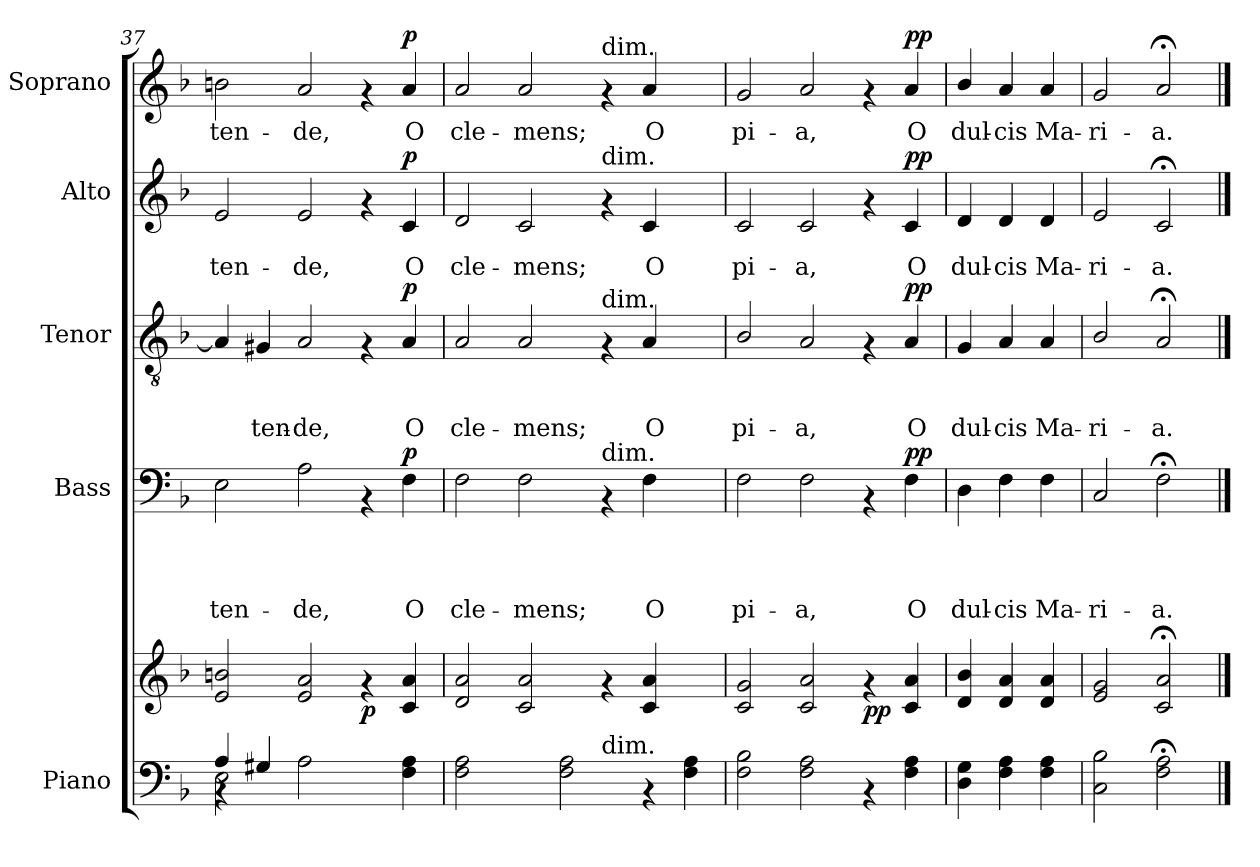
**kern	**kern	**dynam	**kern	**text	**text	**text	**text	**dynam	**kern	**text	**text	**text	**dynam	**kern	**text	**text	**dynam	**kern	**text	**dynam
*part5	*part5	*part5	*part4	*part4	*part4	*part4	*part4	*part4	*part3	*part3	*part3	*part3	*part3	*part2	*part2	*part2	*part2	*part1	*part1	*part1
*staff6	*staff5	*staff5/6	*staff4	*staff4	*staff4	*staff4	*staff4	*staff4	*staff3	*staff3	*staff3	*staff3	*staff3	*staff2	*staff2	*staff2	*staff2	*staff1	*staff1	*staff1
*I"Piano	*	*	*I"Bass	*	*	*	*	*	*I"Tenor	*	*	*	*	*I"Alto	*	*	*	*I"Soprano	*	*
*clefF4	*clefG2	*	*clefF4	*	*	*	*	*	*clefGv2	*	*	*	*	*clefG2	*	*	*	*clefG2	*	*
*k[b-]	*k[b-]	*	*k[b-]	*	*	*	*	*	*k[b-]	*	*	*	*	*k[b-]	*	*	*	*k[b-]	*	*
*F:	*F:	*	*F:	*	*	*	*	*	*F:	*	*	*	*	*F:	*	*	*	*F:	*	*
=37	=37	=37	=37	=37	=37	=37	=37	=37	=37	=37	=37	=37	=37	=37	=37	=37	=37	=37	=37	=37
*^	*^	*	*	*	*	*	*	*	*	*	*	*	*	*	*	*	*	*	*	*
*	*^	*	*	*	*	*	*	*	*	*	*	*	*	*	*	*	*	*	*	*	*	*
!	!	!	!	!	!	!	!	!	!	!LO:LY:b	!	!	!	!	!	!	!	!	!LO:LY:b	!	!	!LO:LY:b	!
4A/	4rAA	2E\	2ryy	2e/ 2bn/	.	2E\	.	.	.	-ten-	.	4A/]	.	.	.	.	2e/	.	-ten-	.	2bn\	-ten-	.
!	!	!	!	!	!	!	!	!	!	!	!	!	!	!	!LO:LY:b	!	!	!	!	!	!	!	!
4G#X/	2.ryy	.	.	.	.	.	.	.	.	.	.	4G#X/	.	.	-ten-	.	.	.	.	.	.	.	.
!	!	!	!	!	!	!	!	!	!	!LO:LY:b	!	!	!	!	!LO:LY:b	!	!	!	!LO:LY:b	!	!	!LO:LY:b	!
1ryy	.	2A\	2e/ 2a/	1ryy	.	2A\	.	.	.	-de,	.	2A/	.	.	-de,	.	2e/	.	-de,	.	2a/	-de,	.
!	!	!	!	!	!LO:DY:b	!	!	!	!	!	!	!	!	!	!	!	!	!	!	!	!	!	!
.	4ryy	2ryy	4rf	.	p	4rAA	.	.	.	.	.	4rF	.	.	.	.	4rf	.	.	.	4rf	.	.
!	!	!	!	!	!	!	!	!	!	!LO:LY:b	!LO:DY:a	!	!	!	!LO:LY:b	!LO:DY:a	!	!	!LO:LY:b	!LO:DY:a	!	!LO:LY:b	!LO:DY:a
.	4F\ 4A\	.	4c/ 4a/	.	.	4F\	.	.	.	O	p	4A/	.	.	O	p	4c/	.	O	p	4a/	O	p
*	*v	*v	*	*	*	*	*	*	*	*	*	*	*	*	*	*	*	*	*	*	*	*	*
*	*	*v	*v	*	*	*	*	*	*	*	*	*	*	*	*	*	*	*	*	*	*	*
!!LO:LB:g=z
=38	=38	=38	=38	=38	=38	=38	=38	=38	=38	=38	=38	=38	=38	=38	=38	=38	=38	=38	=38	=38	=38
!	!	!	!	!	!	!	!	!LO:LY:b	!	!	!	!	!LO:LY:b	!	!	!	!LO:LY:b	!	!	!LO:LY:b	!
2F\ 2A\	1ryy	2d/ 2a/	.	2F\	.	.	.	cle-	.	2A/	.	.	cle-	.	2d/	.	cle-	.	2a/	cle-	.
!	!	!	!	!	!	!	!	!LO:LY:b	!	!	!	!	!LO:LY:b	!	!	!	!LO:LY:b	!	!	!LO:LY:b	!
4ryy	.	2c/ 2a/	.	2F\	.	.	.	-mens;	.	2A/	.	.	-mens;	.	2c/	.	-mens;	.	2a/	-mens;	.
2F\ 2A\	.	.	.	.	.	.	.	.	.	.	.	.	.	.	.	.	.	.	.	.	.
!	!	!	!	!	!	!	!	!	!	!	!	!	!	!	!	!	!	!	!LO:TX:a:t=dim.	!	!
!	!	!	!	!	!	!	!	!	!	!	!	!	!	!	!LO:TX:a:t=dim.	!	!	!	!	!	!
!	!	!	!	!	!	!	!	!	!	!LO:TX:a:t=dim.	!	!	!	!	!	!	!	!	!	!	!
!	!	!	!	!LO:TX:a:t=dim.	!	!	!	!	!	!	!	!	!	!	!	!	!	!	!	!	!
!	!LO:TX:a:t=dim.	!	!	!	!	!	!	!	!	!	!	!	!	!	!	!	!	!	!	!	!
.	2.ryy	4rf	.	4rAA	.	.	.	.	.	4rF	.	.	.	.	4rf	.	.	.	4rf	.	.
!	!	!	!	!	!	!	!	!LO:LY:b	!	!	!	!	!LO:LY:b	!	!	!	!LO:LY:b	!	!	!LO:LY:b	!
4rAA	.	4c/ 4a/	.	4F\	.	.	.	O	.	4A/	.	.	O	.	4c/	.	O	.	4a/	O	.
4F\ 4A\	.	4ryy	.	4ryy	.	.	.	.	.	4ryy	.	.	.	.	4ryy	.	.	.	4ryy	.	.
=39	=39	=39	=39	=39	=39	=39	=39	=39	=39	=39	=39	=39	=39	=39	=39	=39	=39	=39	=39	=39	=39
!	!	!	!	!	!	!	!	!LO:LY:b	!	!	!	!	!LO:LY:b	!	!	!	!LO:LY:b	!	!	!LO:LY:b	!
*v	*v	*	*	*	*	*	*	*	*	*	*	*	*	*	*	*	*	*	*	*	*
2F\ 2B-\	2c/ 2g/	.	2F\	.	.	.	pi-	.	2B-/	.	.	pi-	.	2c/	.	pi-	.	2g/	pi-	.
!	!	!	!	!	!	!	!LO:LY:b	!	!	!	!	!LO:LY:b	!	!	!	!LO:LY:b	!	!	!LO:LY:b	!
2F\ 2A\	2c/ 2a/	.	2F\	.	.	.	-a,	.	2A/	.	.	-a,	.	2c/	.	-a,	.	2a/	-a,	.
!	!	!LO:DY:b	!	!	!	!	!	!	!	!	!	!	!	!	!	!	!	!	!	!
4rAA	4rf	pp	4rAA	.	.	.	.	.	4rF	.	.	.	.	4rf	.	.	.	4rf	.	.
!	!	!	!	!	!	!	!LO:LY:b	!LO:DY:a	!	!	!	!LO:LY:b	!LO:DY:a	!	!	!LO:LY:b	!LO:DY:a	!	!LO:LY:b	!LO:DY:a
4F\ 4A\	4c/ 4a/	.	4F\	.	.	.	O	pp	4A/	.	.	O	pp	4c/	.	O	pp	4a/	O	pp
=40	=40	=40	=40	=40	=40	=40	=40	=40	=40	=40	=40	=40	=40	=40	=40	=40	=40	=40	=40	=40
!	!	!	!	!	!	!	!LO:LY:b	!	!	!	!	!LO:LY:b	!	!	!	!LO:LY:b	!	!	!LO:LY:b	!
4D\ 4G\	4d/ 4b-/	.	4D\	.	.	.	dul-	.	4G/	.	.	dul-	.	4d/	.	dul-	.	4b-/	dul-	.
!	!	!	!	!	!	!	!LO:LY:b	!	!	!	!	!LO:LY:b	!	!	!	!LO:LY:b	!	!	!LO:LY:b	!
4F\ 4A\	4d/ 4a/	.	4F\	.	.	.	-cis	.	4A/	.	.	-cis	.	4d/	.	-cis	.	4a/	-cis	.
!	!	!	!	!	!	!	!LO:LY:b	!	!	!	!	!LO:LY:b	!	!	!	!LO:LY:b	!	!	!LO:LY:b	!
4F\ 4A\	4d/ 4a/	.	4F\	.	.	.	Ma-	.	4A/	.	.	Ma-	.	4d/	.	Ma-	.	4a/	Ma-	.
=41	=41	=41	=41	=41	=41	=41	=41	=41	=41	=41	=41	=41	=41	=41	=41	=41	=41	=41	=41	=41
!	!	!	!	!	!	!	!LO:LY:b	!	!	!	!	!LO:LY:b	!	!	!	!LO:LY:b	!	!	!LO:LY:b	!
2C\ 2B-\	2e/ 2g/	.	2C/	.	.	.	-ri-	.	2B-/	.	.	-ri-	.	2e/	.	-ri-	.	2g/	-ri-	.
!	!	!	!	!	!	!	!LO:LY:b	!	!	!	!	!LO:LY:b	!	!	!	!LO:LY:b	!	!	!LO:LY:b	!
2F\;< 2A\;<	2c/; 2a/;	.	2F;<\	.	.	.	-a.	.	2A;/	.	.	-a.	.	2c;/	.	-a.	.	2a;/	-a.	.
==	==	==	==	==	==	==	==	==	==	==	==	==	==	==	==	==	==	==	==	==
*-	*-	*-	*-	*-	*-	*-	*-	*-	*-	*-	*-	*-	*-	*-	*-	*-	*-	*-	*-	*-
